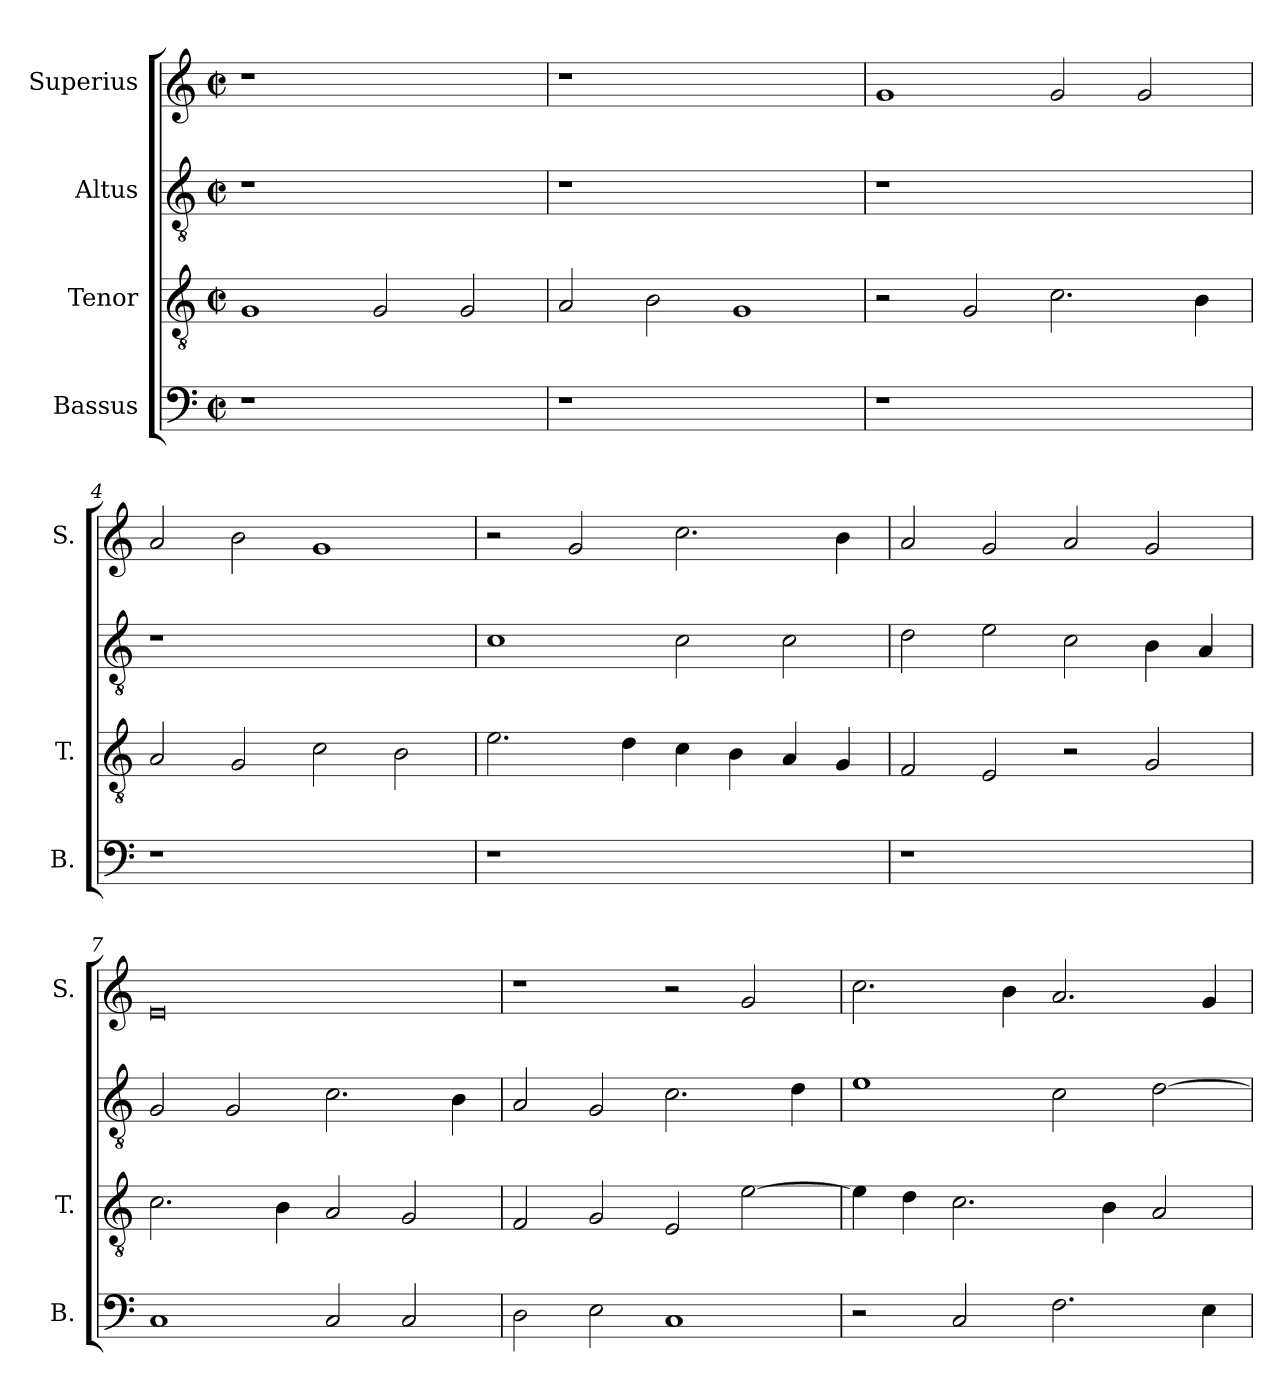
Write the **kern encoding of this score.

**kern	**kern	**kern	**kern
*part4	*part3	*part2	*part1
*staff4	*staff3	*staff2	*staff1
*I"Bassus	*I"Tenor	*I"Altus	*I"Superius
*I'B.	*I'T.	*	*I'S.
!!LO:PB:g=z
*clefF4	*clefGv2	*clefGv2	*clefG2
*	*ITrd7c12	*ITrd7c12	*
*k[]	*k[]	*k[]	*k[]
*C:	*C:	*C:	*C:
*M2/2	*M2/2	*M2/2	*M2/2
*met(c|)	*met(c|)	*met(c|)	*met(c|)
=1	=1	=1	=1
!LO:N:vis=1	!	!LO:N:vis=1	!LO:N:vis=1
1r	1GGi	1r	1r
1ryy	2GGi/	1ryy	1ryy
.	2GGi/	.	.
=2	=2	=2	=2
!LO:N:vis=1	!	!LO:N:vis=1	!LO:N:vis=1
1r	2AAi/	1r	1r
.	2BBi\	.	.
1ryy	1GGi	1ryy	1ryy
=3	=3	=3	=3
!LO:N:vis=1	!	!LO:N:vis=1	!
1r	2r	1r	1gi
.	2GGi/	.	.
1ryy	2.Ci\	1ryy	2gi/
.	.	.	2gi/
.	4BBi\	.	.
=4	=4	=4	=4
!LO:N:vis=1	!	!LO:N:vis=1	!
1r	2AAi/	1r	2ai/
.	2GGi/	.	2bi\
1ryy	2Ci\	1ryy	1gi
.	2BBi\	.	.
!!LO:LB:g=z
=5	=5	=5	=5
!LO:N:vis=1	!	!	!
1r	2.Ei\	1Ci	2r
.	.	.	2gi/
.	4Di\	.	.
1ryy	4Ci\	2Ci\	2.cci\
.	4BBi\	.	.
.	4AAi/	2Ci\	.
.	4GGi/	.	4bi\
=6	=6	=6	=6
!LO:N:vis=1	!	!	!
1r	2FFi/	2Di\	2ai/
.	2EEi/	2Ei\	2gi/
1ryy	2r	2Ci\	2ai/
.	2GGi/	4BBi\	2gi/
.	.	4AAi/	.
=7	=7	=7	=7
1Ci	2.Ci\	2GGi/	0ei
.	.	2GGi/	.
.	4BBi\	.	.
2Ci/	2AAi/	2.Ci\	.
2Ci/	2GGi/	.	.
.	.	4BBi\	.
=8	=8	=8	=8
2Di\	2FFi/	2AAi/	1r
2Ei\	2GGi/	2GGi/	.
1Ci	2EEi/	2.Ci\	2r
.	[>2Ei\	.	2gi/
.	.	4Di\	.
!!LO:LB:g=z
=9	=9	=9	=9
2r	4Ei\]	1Ei	2.cci\
.	4Di\	.	.
2Ci/	2.Ci\	.	.
.	.	.	4bi\
2.Fi\	.	2Ci\	2.ai/
.	4BBi\	.	.
.	2AAi/	[>2Di\	.
4Ei\	.	.	4gi/
=	=	=	=
*-	*-	*-	*-
